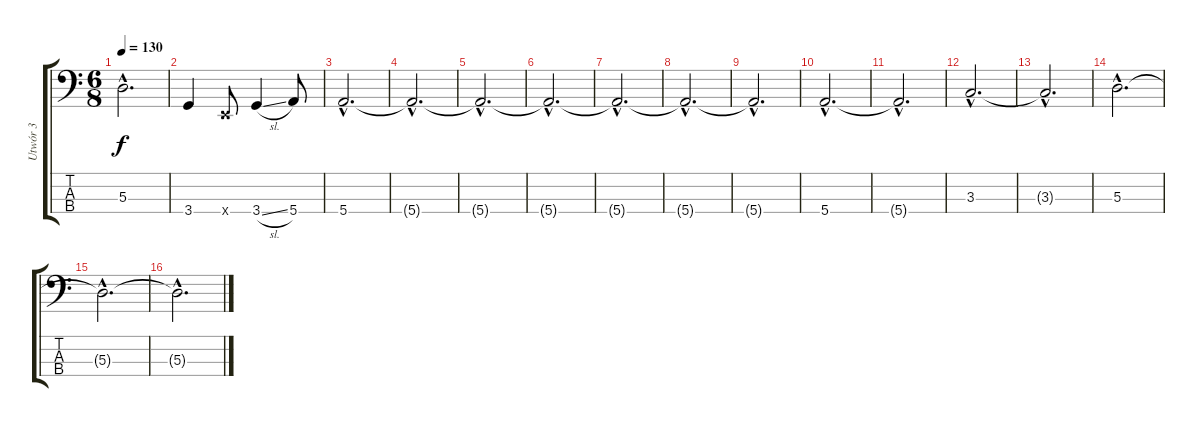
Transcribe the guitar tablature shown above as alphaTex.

\track ("Utwór 3" "Utwór 3") {instrument electricbassfinger}
\staff {score tabs}
\tuning (G2 D2 A1 E1) {hide}
\ts (6 8)
\tempo 130
\clef f4
\ks c
5.3{hac t}.2{d dy f} |
3.4.4 0.4{x}.8 3.4{sl}.4 5.4.8 |
5.4{hac}.2{d} |
5.4{hac t}.2{d} |
5.4{hac t}.2{d} |
5.4{hac t}.2{d} |
5.4{hac t}.2{d} |
5.4{hac t}.2{d} |
5.4{hac t}.2{d} |
5.4{hac}.2{d} |
5.4{hac t}.2{d} |
3.3{hac}.2{d} |
3.3{hac t}.2{d} |
5.3{hac}.2{d} |
5.3{hac t}.2{d} |
5.3{hac t}.2{d}
